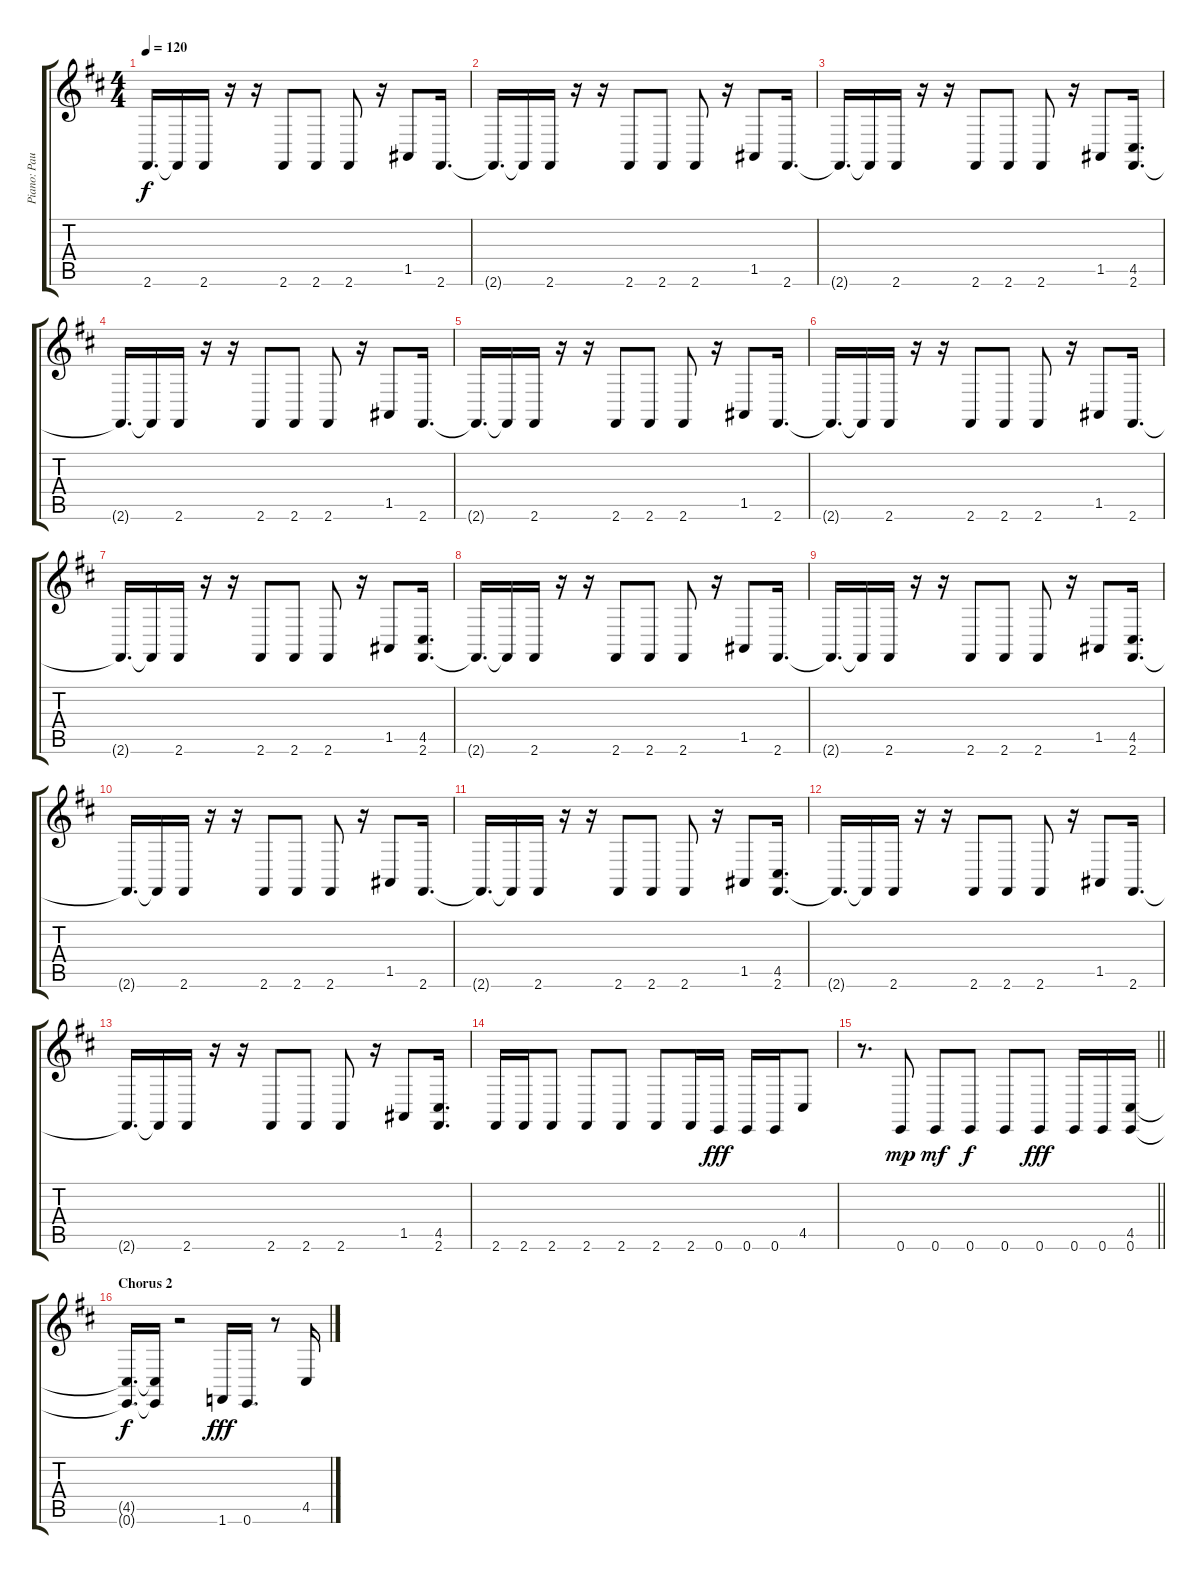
\track ("Piano: Paul Rodgers" "Piano: Pau") {instrument electricgrandpiano}
\staff {score tabs}
\tuning (E4 B3 G3 D3 A2 E2) {hide}
\ts (4 4)
\tempo 120
\clef g2
\ks d
2.6{t}.16{d dy f} 2.6{t}.16 2.6.16 r.16 r.16 2.6.8 2.6.8 2.6.8 r.16 1.5.8 2.6.16{d} |
2.6{t}.16{d} 2.6{t}.16 2.6.16 r.16 r.16 2.6.8 2.6.8 2.6.8 r.16 1.5.8 2.6.16{d} |
2.6{t}.16{d} 2.6{t}.16 2.6.16 r.16 r.16 2.6.8 2.6.8 2.6.8 r.16 1.5.8 (4.5 2.6).16{d} |
2.6{t}.16{d} 2.6{t}.16 2.6.16 r.16 r.16 2.6.8 2.6.8 2.6.8 r.16 1.5.8 2.6.16{d} |
2.6{t}.16{d} 2.6{t}.16 2.6.16 r.16 r.16 2.6.8 2.6.8 2.6.8 r.16 1.5.8 2.6.16{d} |
2.6{t}.16{d} 2.6{t}.16 2.6.16 r.16 r.16 2.6.8 2.6.8 2.6.8 r.16 1.5.8 2.6.16{d} |
2.6{t}.16{d} 2.6{t}.16 2.6.16 r.16 r.16 2.6.8 2.6.8 2.6.8 r.16 1.5.8 (4.5 2.6).16{d} |
2.6{t}.16{d} 2.6{t}.16 2.6.16 r.16 r.16 2.6.8 2.6.8 2.6.8 r.16 1.5.8 2.6.16{d} |
2.6{t}.16{d} 2.6{t}.16 2.6.16 r.16 r.16 2.6.8 2.6.8 2.6.8 r.16 1.5.8 (4.5 2.6).16{d} |
2.6{t}.16{d} 2.6{t}.16 2.6.16 r.16 r.16 2.6.8 2.6.8 2.6.8 r.16 1.5.8 2.6.16{d} |
2.6{t}.16{d} 2.6{t}.16 2.6.16 r.16 r.16 2.6.8 2.6.8 2.6.8 r.16 1.5.8 (4.5 2.6).16{d} |
2.6{t}.16{d} 2.6{t}.16 2.6.16 r.16 r.16 2.6.8 2.6.8 2.6.8 r.16 1.5.8 2.6.16{d} |
2.6{t}.16{d} 2.6{t}.16 2.6.16 r.16 r.16 2.6.8 2.6.8 2.6.8 r.16 1.5.8 (4.5 2.6).16{d} |
2.6.16 2.6.16 2.6.8 2.6.8 2.6.8 2.6.8 2.6.16 0.6.16{dy fff} 0.6.16 0.6.16 4.5.8 |
\barLineRight lightlight
r.8{d} 0.6.8{dy mp} 0.6.8{dy mf} 0.6.8{dy f} 0.6.8 0.6.8{dy fff} 0.6.16 0.6.16 (4.5 0.6).16 |
\section ("" "Chorus 2")
(4.5{t} 0.6{t}).16{d dy f} (4.5{t} 0.6{t}).16 r.2 1.6.16{dy fff} 0.6.16{d} r.8 4.5.16
